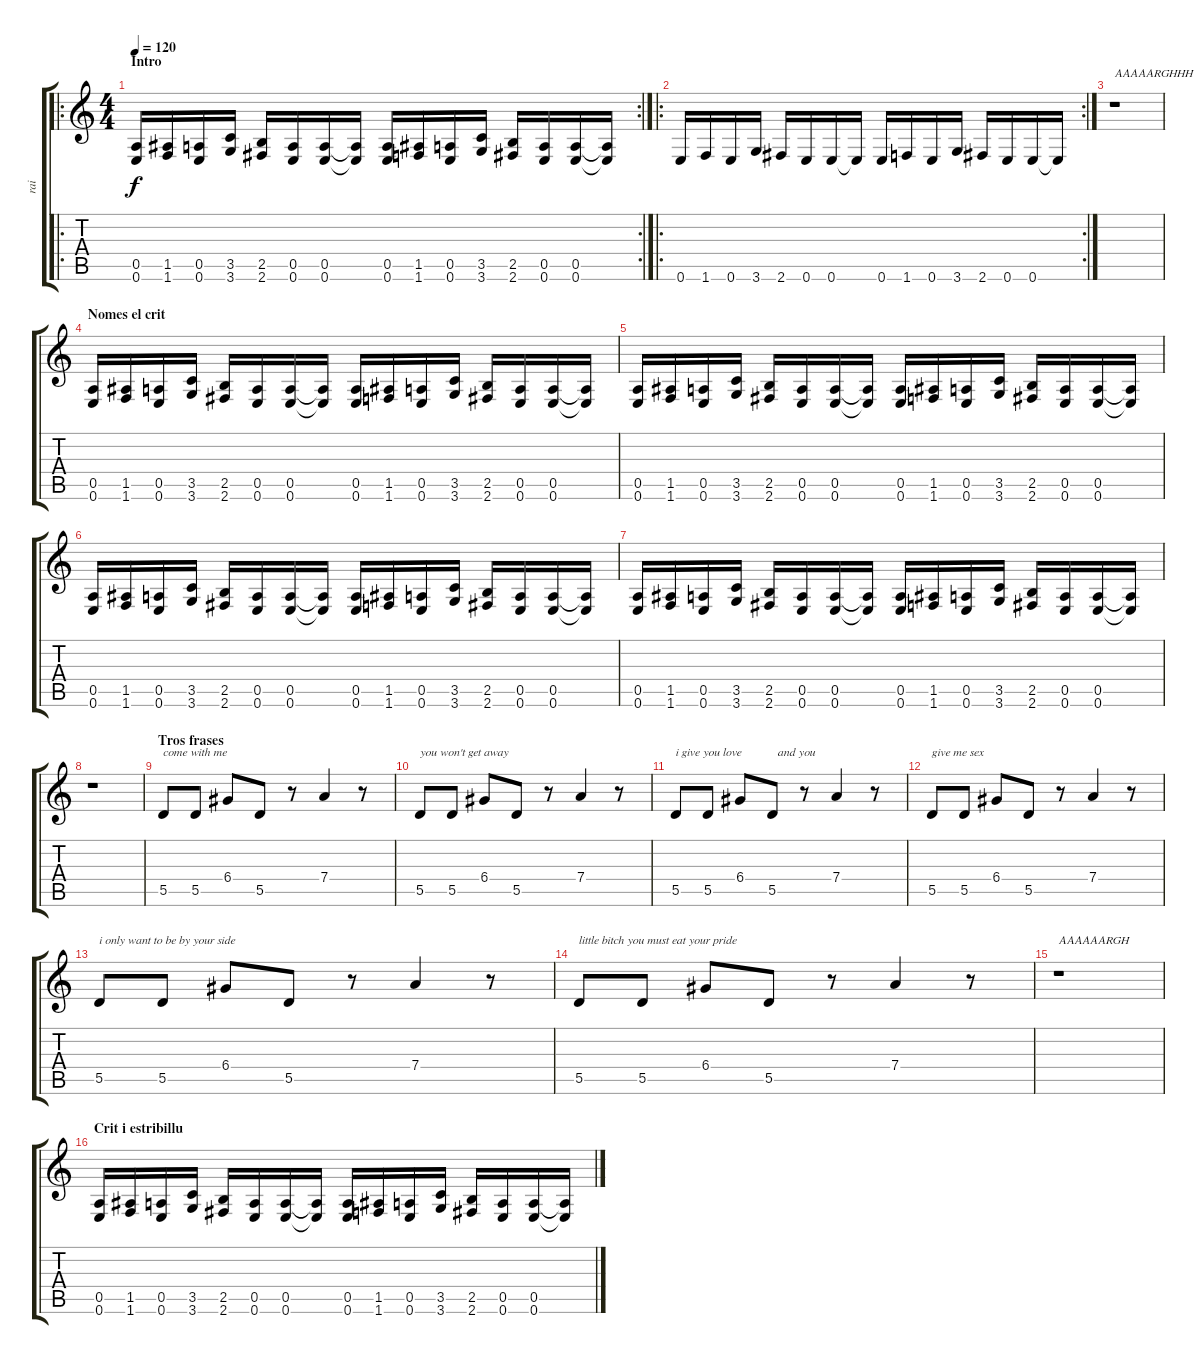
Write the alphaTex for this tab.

\track ("rai" "rai") {instrument distortionguitar}
\staff {score tabs}
\tuning (E4 B3 G3 D3 A2 E2) {hide}
\ro
\rc 2
\ts (4 4)
\section ("" "Intro")
\tempo 120
\clef g2
\ks c
(0.5 0.6).16{dy f instrument distortionguitar} (1.5 1.6).16 (0.5 0.6).16 (3.5 3.6).16 (2.5 2.6).16 (0.5 0.6).16 (0.5 0.6).16 (0.5{t} 0.6{t}).16 (0.5 0.6).16 (1.5 1.6).16 (0.5 0.6).16 (3.5 3.6).16 (2.5 2.6).16 (0.5 0.6).16 (0.5 0.6).16 (0.5{t} 0.6{t}).16 |
\ro
\rc 2
0.6.16 1.6.16 0.6.16 3.6.16 2.6.16 0.6.16 0.6.16 0.6{t}.16 0.6.16 1.6.16 0.6.16 3.6.16 2.6.16 0.6.16 0.6.16 0.6{t}.16 |
r.1{txt "AAAAARGHHH"} |
\section ("" "Nomes el crit")
(0.5 0.6).16 (1.5 1.6).16 (0.5 0.6).16 (3.5 3.6).16 (2.5 2.6).16 (0.5 0.6).16 (0.5 0.6).16 (0.5{t} 0.6{t}).16 (0.5 0.6).16 (1.5 1.6).16 (0.5 0.6).16 (3.5 3.6).16 (2.5 2.6).16 (0.5 0.6).16 (0.5 0.6).16 (0.5{t} 0.6{t}).16 |
(0.5 0.6).16 (1.5 1.6).16 (0.5 0.6).16 (3.5 3.6).16 (2.5 2.6).16 (0.5 0.6).16 (0.5 0.6).16 (0.5{t} 0.6{t}).16 (0.5 0.6).16 (1.5 1.6).16 (0.5 0.6).16 (3.5 3.6).16 (2.5 2.6).16 (0.5 0.6).16 (0.5 0.6).16 (0.5{t} 0.6{t}).16 |
(0.5 0.6).16 (1.5 1.6).16 (0.5 0.6).16 (3.5 3.6).16 (2.5 2.6).16 (0.5 0.6).16 (0.5 0.6).16 (0.5{t} 0.6{t}).16 (0.5 0.6).16 (1.5 1.6).16 (0.5 0.6).16 (3.5 3.6).16 (2.5 2.6).16 (0.5 0.6).16 (0.5 0.6).16 (0.5{t} 0.6{t}).16 |
(0.5 0.6).16 (1.5 1.6).16 (0.5 0.6).16 (3.5 3.6).16 (2.5 2.6).16 (0.5 0.6).16 (0.5 0.6).16 (0.5{t} 0.6{t}).16 (0.5 0.6).16 (1.5 1.6).16 (0.5 0.6).16 (3.5 3.6).16 (2.5 2.6).16 (0.5 0.6).16 (0.5 0.6).16 (0.5{t} 0.6{t}).16 |
r.1 |
\section ("" "Tros frases")
5.5.8{txt "come with me    "} 5.5.8 6.4.8 5.5.8 r.8 7.4.4 r.8 |
5.5.8{txt "you won't get away  "} 5.5.8 6.4.8 5.5.8 r.8 7.4.4 r.8 |
5.5.8{txt "i give you love            and you     "} 5.5.8 6.4.8 5.5.8 r.8 7.4.4 r.8 |
5.5.8{txt "give me sex"} 5.5.8 6.4.8 5.5.8 r.8 7.4.4 r.8 |
5.5.8{txt "i only want to be by your side"} 5.5.8 6.4.8 5.5.8 r.8 7.4.4 r.8 |
5.5.8{txt "little bitch you must eat your pride"} 5.5.8 6.4.8 5.5.8 r.8 7.4.4 r.8 |
r.1{txt "AAAAAARGH"} |
\section ("" "Crit i estribillu")
(0.5 0.6).16 (1.5 1.6).16 (0.5 0.6).16 (3.5 3.6).16 (2.5 2.6).16 (0.5 0.6).16 (0.5 0.6).16 (0.5{t} 0.6{t}).16 (0.5 0.6).16 (1.5 1.6).16 (0.5 0.6).16 (3.5 3.6).16 (2.5 2.6).16 (0.5 0.6).16 (0.5 0.6).16 (0.5{t} 0.6{t}).16
